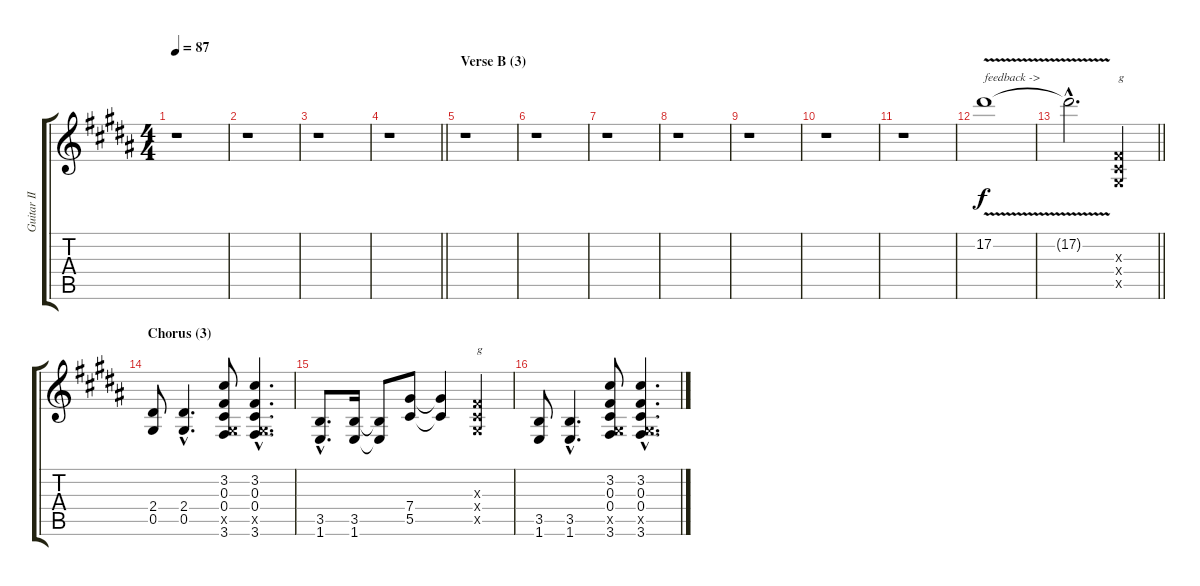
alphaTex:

\track ("Guitar II" "Guitar II") {instrument distortionguitar}
\staff {score tabs}
\tuning (Eb4 Bb3 Gb3 Db3 Ab2 Eb2) {hide}
\ts (4 4)
\tempo 87
\clef g2
\ks b
r.1{dy f} |
r.1 |
r.1 |
\barLineRight lightlight
r.1 |
\section ("" "Verse B (3)")
r.1 |
r.1 |
r.1 |
r.1 |
r.1 |
r.1 |
r.1 |
17.2{v}.1{txt "feedback ->"} |
\barLineRight lightlight
17.2{hac t}.2{d} (0.3{x} 0.4{x} 0.5{x}).4{txt "g"} |
\section ("" "Chorus (3)")
(2.4 0.5).8 (2.4{hac} 0.5{hac}).4{d} (3.2 0.3 0.4 0.5{x} 3.6).8 (3.2{hac} 0.3{hac} 0.4{hac} 0.5{hac x} 3.6{hac}).4{d} |
(3.5{hac} 1.6{hac}).8{d} (3.5 1.6).16 (3.5{t} 1.6{t}).8 (7.4 5.5).8 (7.4{t} 5.5{t}).4 (0.3{x} 0.4{x} 0.5{x}).4{txt "g"} |
(3.5 1.6).8 (3.5{hac} 1.6{hac}).4{d} (3.2 0.3 0.4 0.5{x} 3.6).8 (3.2{hac} 0.3{hac} 0.4{hac} 0.5{hac x} 3.6{hac}).4{d}
